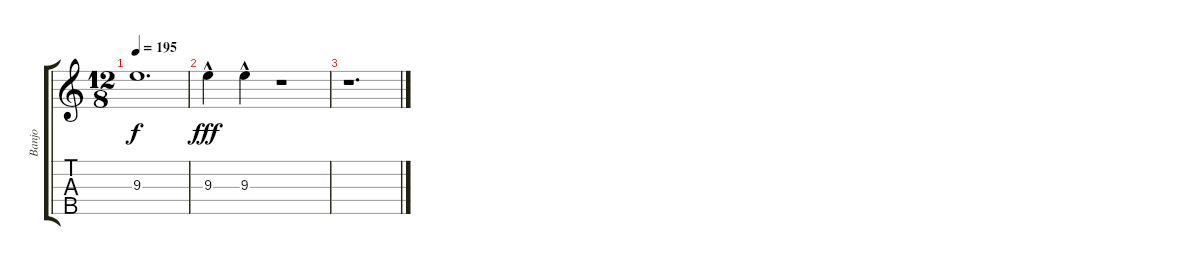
\track ("Banjo" "Banjo") {instrument acousticguitarnylon}
\staff {score tabs}
\tuning (D4 B3 G3 C3 G4) {hide}
\ts (12 8)
\tempo 195
\clef g2
\ks c
9.3{t}.1{d dy f} |
9.3{hac}.4{dy fff} 9.3{hac}.4 r.1 |
r.1{d}
